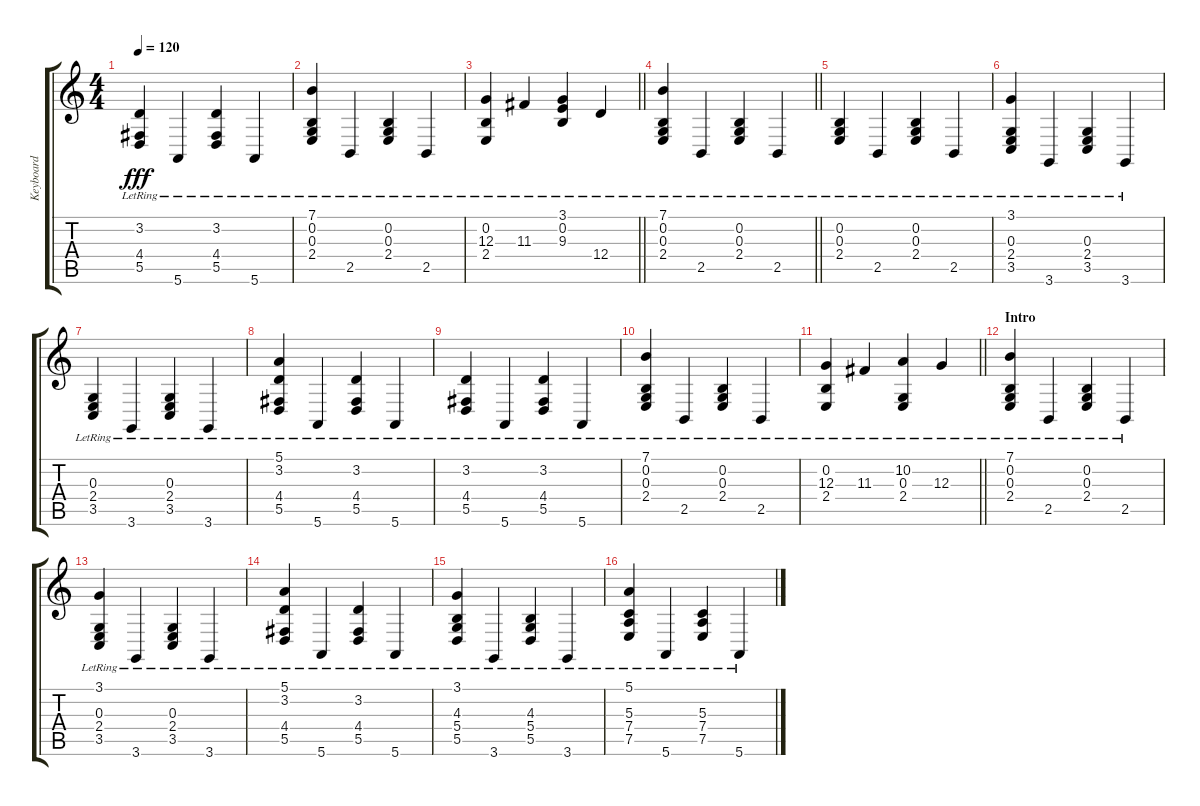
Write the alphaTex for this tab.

\track ("Keyboard" "Keyboard") {instrument brightacousticpiano}
\staff {score tabs}
\tuning (E4 B3 G3 D3 A2 E2) {hide}
\ts (4 4)
\tempo 120
\clef g2
\ks c
(3.2{lr} 4.4{lr} 5.5{lr}).4{dy fff} 5.6{lr}.4 (3.2{lr} 4.4{lr} 5.5{lr}).4 5.6{lr}.4 |
(7.1{lr} 0.2{lr} 0.3{lr} 2.4{lr}).4 2.5{lr}.4 (0.2{lr} 0.3{lr} 2.4{lr}).4 2.5{lr}.4 |
\barLineRight lightlight
(0.2{lr} 12.3{lr} 2.4{lr}).4 11.3{lr}.4 (3.1{lr} 0.2{lr} 9.3{lr}).4 12.4{lr}.4 |
\section ("" "")
\barLineRight lightlight
(7.1{lr} 0.2{lr} 0.3{lr} 2.4{lr}).4 2.5{lr}.4 (0.2{lr} 0.3{lr} 2.4{lr}).4 2.5{lr}.4 |
(0.2{lr} 0.3{lr} 2.4{lr}).4 2.5{lr}.4 (0.2{lr} 0.3{lr} 2.4{lr}).4 2.5{lr}.4 |
(3.1{lr} 0.3{lr} 2.4{lr} 3.5{lr}).4 3.6{lr}.4 (0.3{lr} 2.4{lr} 3.5{lr}).4 3.6{lr}.4 |
(0.3{lr} 2.4{lr} 3.5{lr}).4 3.6{lr}.4 (0.3{lr} 2.4{lr} 3.5{lr}).4 3.6{lr}.4 |
(5.1{lr} 3.2{lr} 4.4{lr} 5.5{lr}).4 5.6{lr}.4 (3.2{lr} 4.4{lr} 5.5{lr}).4 5.6{lr}.4 |
(3.2{lr} 4.4{lr} 5.5{lr}).4 5.6{lr}.4 (3.2{lr} 4.4{lr} 5.5{lr}).4 5.6{lr}.4 |
(7.1{lr} 0.2{lr} 0.3{lr} 2.4{lr}).4 2.5{lr}.4 (0.2{lr} 0.3{lr} 2.4{lr}).4 2.5{lr}.4 |
\barLineRight lightlight
(0.2{lr} 12.3{lr} 2.4{lr}).4 11.3{lr}.4 (10.2{lr} 0.3{lr} 2.4{lr}).4 12.3{lr}.4 |
\section ("" "Intro")
(7.1{lr} 0.2{lr} 0.3{lr} 2.4{lr}).4 2.5{lr}.4 (0.2{lr} 0.3{lr} 2.4{lr}).4 2.5{lr}.4 |
(3.1{lr} 0.3{lr} 2.4{lr} 3.5{lr}).4 3.6{lr}.4 (0.3{lr} 2.4{lr} 3.5{lr}).4 3.6{lr}.4 |
(5.1{lr} 3.2{lr} 4.4{lr} 5.5{lr}).4 5.6{lr}.4 (3.2{lr} 4.4{lr} 5.5{lr}).4 5.6{lr}.4 |
(3.1{lr} 4.3{lr} 5.4{lr} 5.5{lr}).4 3.6{lr}.4 (4.3{lr} 5.4{lr} 5.5{lr}).4 3.6{lr}.4 |
(5.1{lr} 5.3{lr} 7.4{lr} 7.5{lr}).4 5.6{lr}.4 (5.3{lr} 7.4{lr} 7.5{lr}).4 5.6{lr}.4
